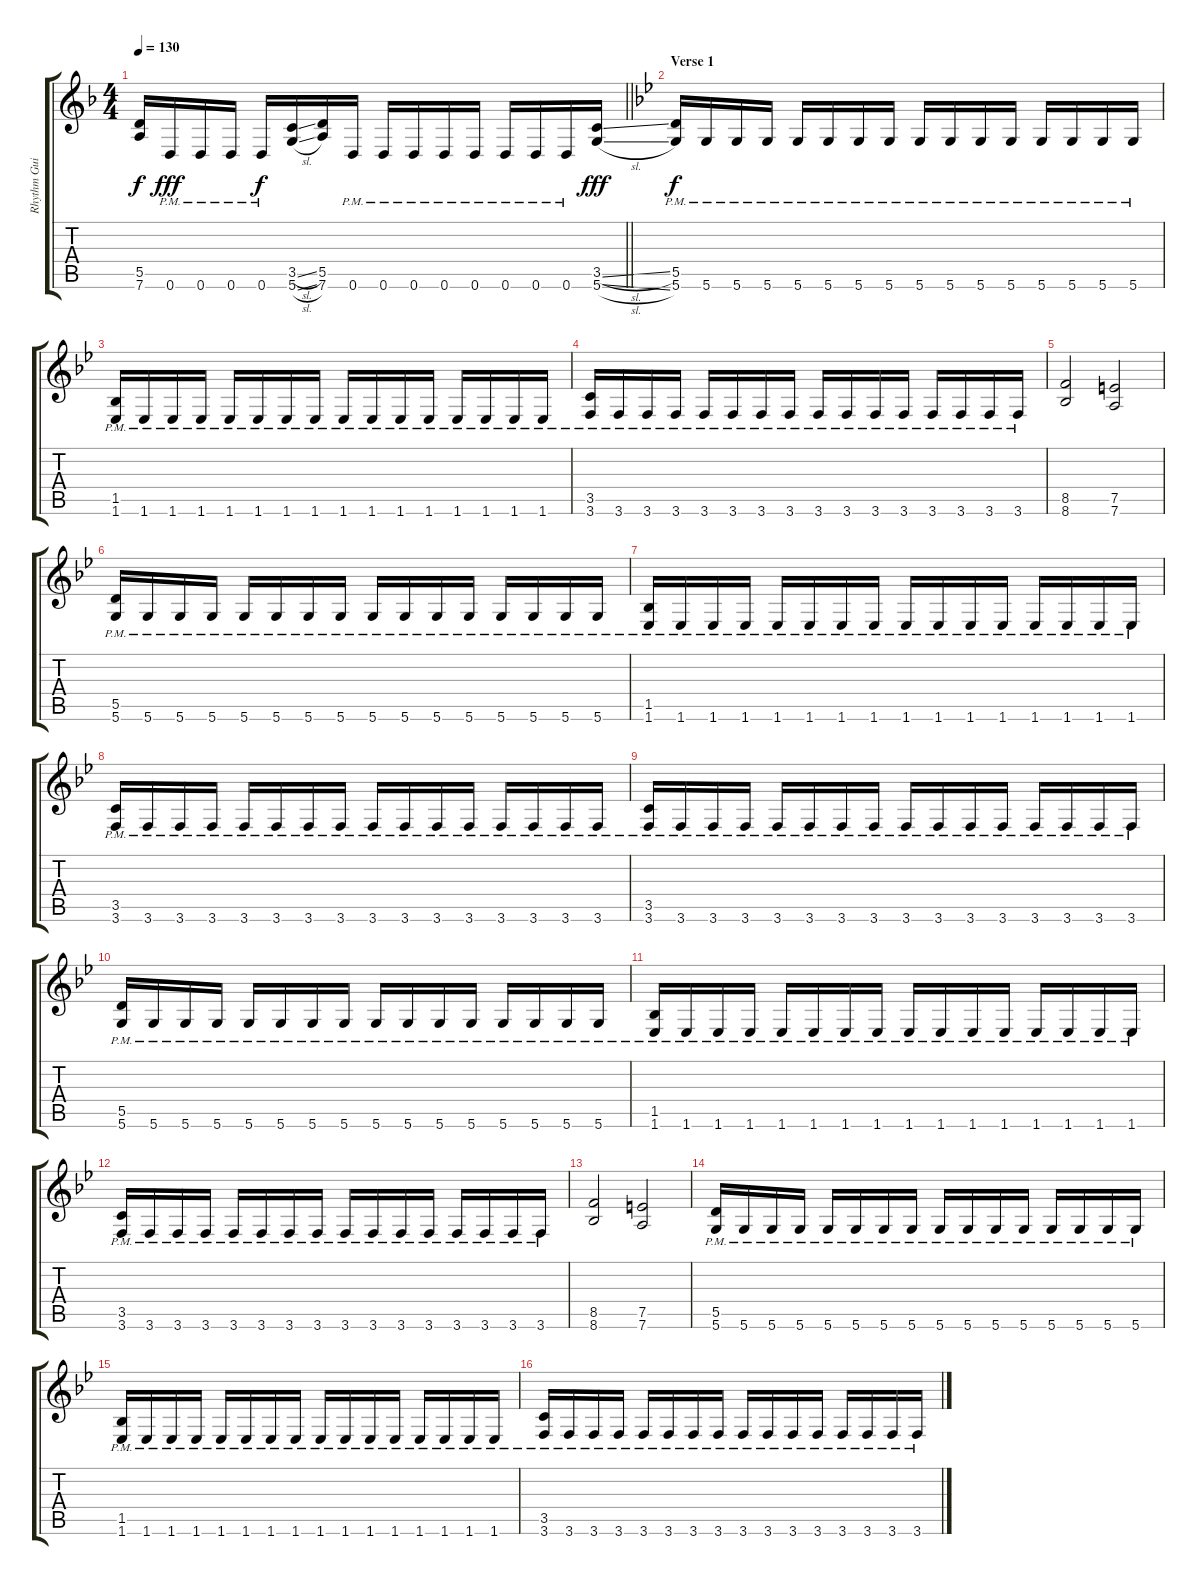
\track ("Rhythm Guitar" "Rhythm Gui") {instrument distortionguitar}
\staff {score tabs}
\tuning (E4 B3 G3 D3 A2 D2) {hide}
\ts (4 4)
\tempo 130
\clef g2
\barLineRight lightlight
\ks dminor
(5.5 7.6).16{dy f} 0.6{pm}.16{dy fff} 0.6{pm}.16 0.6{pm}.16 0.6{pm}.16{dy f} (3.5{sl} 5.6{sl}).16 (5.5 7.6).16 0.6{pm}.16 0.6{pm}.16 0.6{pm}.16 0.6{pm}.16 0.6{pm}.16 0.6{pm}.16 0.6{pm}.16 0.6{pm}.16 (3.5{sl} 5.6{sl}).16{dy fff} |
\section ("" "Verse 1")
\ks gminor
(5.5{pm} 5.6{pm}).16{dy f} 5.6{pm}.16 5.6{pm}.16 5.6{pm}.16 5.6{pm}.16 5.6{pm}.16 5.6{pm}.16 5.6{pm}.16 5.6{pm}.16 5.6{pm}.16 5.6{pm}.16 5.6{pm}.16 5.6{pm}.16 5.6{pm}.16 5.6{pm}.16 5.6{pm}.16 |
(1.5{pm} 1.6{pm}).16 1.6{pm}.16 1.6{pm}.16 1.6{pm}.16 1.6{pm}.16 1.6{pm}.16 1.6{pm}.16 1.6{pm}.16 1.6{pm}.16 1.6{pm}.16 1.6{pm}.16 1.6{pm}.16 1.6{pm}.16 1.6{pm}.16 1.6{pm}.16 1.6{pm}.16 |
(3.5{pm} 3.6{pm}).16 3.6{pm}.16 3.6{pm}.16 3.6{pm}.16 3.6{pm}.16 3.6{pm}.16 3.6{pm}.16 3.6{pm}.16 3.6{pm}.16 3.6{pm}.16 3.6{pm}.16 3.6{pm}.16 3.6{pm}.16 3.6{pm}.16 3.6{pm}.16 3.6{pm}.16 |
(8.5 8.6).2 (7.5 7.6).2 |
(5.5{pm} 5.6{pm}).16 5.6{pm}.16 5.6{pm}.16 5.6{pm}.16 5.6{pm}.16 5.6{pm}.16 5.6{pm}.16 5.6{pm}.16 5.6{pm}.16 5.6{pm}.16 5.6{pm}.16 5.6{pm}.16 5.6{pm}.16 5.6{pm}.16 5.6{pm}.16 5.6{pm}.16 |
(1.5{pm} 1.6{pm}).16 1.6{pm}.16 1.6{pm}.16 1.6{pm}.16 1.6{pm}.16 1.6{pm}.16 1.6{pm}.16 1.6{pm}.16 1.6{pm}.16 1.6{pm}.16 1.6{pm}.16 1.6{pm}.16 1.6{pm}.16 1.6{pm}.16 1.6{pm}.16 1.6{pm}.16 |
(3.5{pm} 3.6{pm}).16 3.6{pm}.16 3.6{pm}.16 3.6{pm}.16 3.6{pm}.16 3.6{pm}.16 3.6{pm}.16 3.6{pm}.16 3.6{pm}.16 3.6{pm}.16 3.6{pm}.16 3.6{pm}.16 3.6{pm}.16 3.6{pm}.16 3.6{pm}.16 3.6{pm}.16 |
(3.5{pm} 3.6{pm}).16 3.6{pm}.16 3.6{pm}.16 3.6{pm}.16 3.6{pm}.16 3.6{pm}.16 3.6{pm}.16 3.6{pm}.16 3.6{pm}.16 3.6{pm}.16 3.6{pm}.16 3.6{pm}.16 3.6{pm}.16 3.6{pm}.16 3.6{pm}.16 3.6{pm}.16 |
(5.5{pm} 5.6{pm}).16 5.6{pm}.16 5.6{pm}.16 5.6{pm}.16 5.6{pm}.16 5.6{pm}.16 5.6{pm}.16 5.6{pm}.16 5.6{pm}.16 5.6{pm}.16 5.6{pm}.16 5.6{pm}.16 5.6{pm}.16 5.6{pm}.16 5.6{pm}.16 5.6{pm}.16 |
(1.5{pm} 1.6{pm}).16 1.6{pm}.16 1.6{pm}.16 1.6{pm}.16 1.6{pm}.16 1.6{pm}.16 1.6{pm}.16 1.6{pm}.16 1.6{pm}.16 1.6{pm}.16 1.6{pm}.16 1.6{pm}.16 1.6{pm}.16 1.6{pm}.16 1.6{pm}.16 1.6{pm}.16 |
(3.5{pm} 3.6{pm}).16 3.6{pm}.16 3.6{pm}.16 3.6{pm}.16 3.6{pm}.16 3.6{pm}.16 3.6{pm}.16 3.6{pm}.16 3.6{pm}.16 3.6{pm}.16 3.6{pm}.16 3.6{pm}.16 3.6{pm}.16 3.6{pm}.16 3.6{pm}.16 3.6{pm}.16 |
(8.5 8.6).2 (7.5 7.6).2 |
(5.5{pm} 5.6{pm}).16 5.6{pm}.16 5.6{pm}.16 5.6{pm}.16 5.6{pm}.16 5.6{pm}.16 5.6{pm}.16 5.6{pm}.16 5.6{pm}.16 5.6{pm}.16 5.6{pm}.16 5.6{pm}.16 5.6{pm}.16 5.6{pm}.16 5.6{pm}.16 5.6{pm}.16 |
(1.5{pm} 1.6{pm}).16 1.6{pm}.16 1.6{pm}.16 1.6{pm}.16 1.6{pm}.16 1.6{pm}.16 1.6{pm}.16 1.6{pm}.16 1.6{pm}.16 1.6{pm}.16 1.6{pm}.16 1.6{pm}.16 1.6{pm}.16 1.6{pm}.16 1.6{pm}.16 1.6{pm}.16 |
(3.5{pm} 3.6{pm}).16 3.6{pm}.16 3.6{pm}.16 3.6{pm}.16 3.6{pm}.16 3.6{pm}.16 3.6{pm}.16 3.6{pm}.16 3.6{pm}.16 3.6{pm}.16 3.6{pm}.16 3.6{pm}.16 3.6{pm}.16 3.6{pm}.16 3.6{pm}.16 3.6{pm}.16
